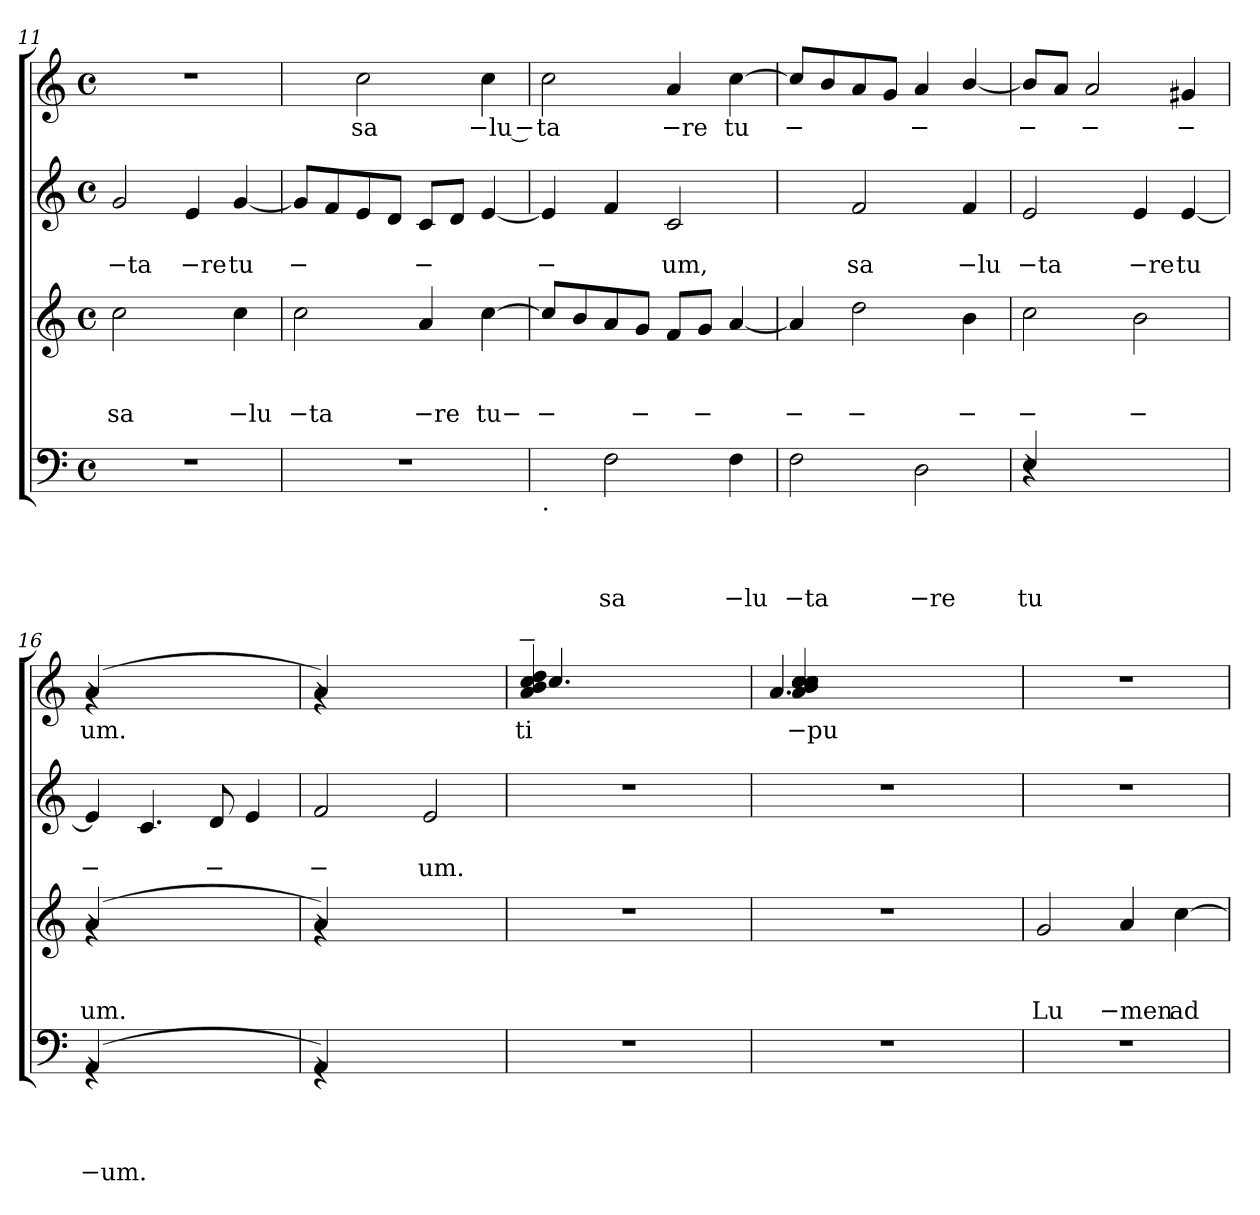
**kern	**text	**text	**text	**text	**kern	**text	**text	**text	**kern	**text	**text	**kern	**text
*part4	*part4	*part4	*part4	*part4	*part3	*part3	*part3	*part3	*part2	*part2	*part2	*part1	*part1
*staff4	*staff4	*staff4	*staff4	*staff4	*staff3	*staff3	*staff3	*staff3	*staff2	*staff2	*staff2	*staff1	*staff1
*clefF4	*	*	*	*	*clefG2	*	*	*	*clefG2	*	*	*clefG2	*
*k[]	*	*	*	*	*k[]	*	*	*	*k[]	*	*	*k[]	*
*C:	*	*	*	*	*C:	*	*	*	*C:	*	*	*C:	*
*M4/4	*	*	*	*	*M4/4	*	*	*	*M4/4	*	*	*M4/4	*
*met(c)	*	*	*	*	*met(c)	*	*	*	*met(c)	*	*	*met(c)	*
=11	=11	=11	=11	=11	=11	=11	=11	=11	=11	=11	=11	=11	=11
!	!	!	!	!	!	!	!	!LO:LY:b	!	!	!LO:LY:b:rj	!	!
1r	.	.	.	.	2cc\	.	.	sa	2g/	.	−ta	1r	.
!	!	!	!	!	!	!	!	!	!	!	!LO:LY:b:rj	!	!
.	.	.	.	.	4ryy	.	.	.	4e/	.	−re	.	.
!	!	!	!	!	!	!	!	!LO:LY:b:rj	!	!	!LO:LY:b	!	!
.	.	.	.	.	4cc\	.	.	−lu	[<4g/	.	tu	.	.
=12	=12	=12	=12	=12	=12	=12	=12	=12	=12	=12	=12	=12	=12
!	!	!	!	!	!	!	!	!LO:LY:b:rj	!	!	!LO:LY:b	!	!
1r	.	.	.	.	2cc\	.	.	−ta	8g/L]	.	−	4ryy	.
.	.	.	.	.	.	.	.	.	8f/	.	.	.	.
!	!	!	!	!	!	!	!	!	!	!	!	!	!LO:LY:b
.	.	.	.	.	.	.	.	.	8e/	.	.	2cc\	sa
.	.	.	.	.	.	.	.	.	8d/J	.	.	.	.
!	!	!	!	!	!	!	!	!LO:LY:b:rj	!	!	!LO:LY:b	!	!
.	.	.	.	.	4a/	.	.	−re	8c/L	.	−	.	.
.	.	.	.	.	.	.	.	.	8d/J	.	.	.	.
!	!	!	!	!	!	!	!	!LO:LY:b	!	!	!	!	!LO:LY:b:rj
.	.	.	.	.	[>4cc\	.	.	tu−	[>4e/	.	.	4cc\	−lu −
!!LO:PB:g=z
=13	=13	=13	=13	=13	=13	=13	=13	=13	=13	=13	=13	=13	=13
!LO:TX:b:t=.	!	!	!	!	!	!	!	!	!	!	!	!	!
!	!	!	!	!	!	!	!	!LO:LY:b	!	!	!LO:LY:b	!	!LO:LY:b
4ryy	.	.	.	.	8cc/L]	.	.	−	4e/]	.	−	2cc\	ta
.	.	.	.	.	8b/	.	.	.	.	.	.	.	.
!	!	!	!	!LO:LY:b	!	!	!	!	!	!	!	!	!
2F\	.	.	.	sa	8a/	.	.	.	4f/	.	.	.	.
!	!	!	!	!	!	!	!	!LO:LY:b	!	!	!	!	!
.	.	.	.	.	8g/J	.	.	−	.	.	.	.	.
!	!	!	!	!	!	!	!	!	!	!	!LO:LY:b	!	!LO:LY:b:rj
.	.	.	.	.	8f/L	.	.	.	2c/	.	um,	4a/	−re
!	!	!	!	!	!	!	!	!LO:LY:b	!	!	!	!	!
.	.	.	.	.	8g/J	.	.	−	.	.	.	.	.
!	!	!	!	!LO:LY:b:rj	!	!	!	!	!	!	!	!	!LO:LY:b
4F\	.	.	.	−lu	[<4a/	.	.	.	.	.	.	[>4cc\	tu
=14	=14	=14	=14	=14	=14	=14	=14	=14	=14	=14	=14	=14	=14
!	!	!	!	!LO:LY:b:rj	!	!	!	!LO:LY:b	!	!	!	!	!LO:LY:b
2F\	.	.	.	−ta	4a/]	.	.	−	4ryy	.	.	8cc/L]	−
.	.	.	.	.	.	.	.	.	.	.	.	8b/	.
!	!	!	!	!	!	!	!	!LO:LY:b	!	!	!LO:LY:b	!	!
.	.	.	.	.	2dd\	.	.	−	2f/	.	sa	8a/	.
.	.	.	.	.	.	.	.	.	.	.	.	8g/J	.
!	!	!	!	!LO:LY:b:rj	!	!	!	!	!	!	!	!	!LO:LY:b
2D\	.	.	.	−re	.	.	.	.	.	.	.	4a/	−
!	!	!	!	!	!	!	!	!LO:LY:b	!	!	!LO:LY:b:rj	!	!
.	.	.	.	.	4b\	.	.	−	4f/	.	−lu	[<4b/	.
=15	=15	=15	=15	=15	=15	=15	=15	=15	=15	=15	=15	=15	=15
!LO:N:head=solid	!	!	!	!LO:LY:b	!	!	!	!LO:LY:b	!	!	!LO:LY:b:rj	!	!LO:LY:b
*^	*	*	*	*	*	*	*	*	*	*	*	*	*
4E/	4rC	.	.	.	tu	2cc\	.	.	−	2e/	.	−ta	8b/L]	−
.	.	.	.	.	.	.	.	.	.	.	.	.	8a/J	.
!	!	!	!	!	!	!	!	!	!	!	!	!	!	!LO:LY:b
2.ryy	2.ryy	.	.	.	.	.	.	.	.	.	.	.	2a/	−
!	!	!	!	!	!	!	!	!	!LO:LY:b	!	!	!LO:LY:b:rj	!	!
.	.	.	.	.	.	2b\	.	.	−	4e/	.	−re	.	.
!	!	!	!	!	!	!	!	!	!	!	!	!LO:LY:b	!	!LO:LY:b
.	.	.	.	.	.	.	.	.	.	[<4e/	.	tu	4g#X/	−
=16	=16	=16	=16	=16	=16	=16	=16	=16	=16	=16	=16	=16	=16	=16
!LO:N:head=solid	!	!	!	!	!LO:LY:b:rj	!LO:N:head=solid	!	!	!LO:LY:b	!	!	!LO:LY:b	!LO:N:head=solid	!LO:LY:b
*	*	*	*	*	*	*^	*	*	*	*	*	*	*^	*
(<4AA/	4rFF	.	.	.	−um.	(<4a/	4rf	.	.	um.	4e/]	.	−	(<4a/	4rf	um.
2.ryy	2.ryy	.	.	.	.	2.ryy	2.ryy	.	.	.	4.c/	.	.	2.ryy	2.ryy	.
!	!	!	!	!	!	!	!	!	!	!	!	!	!LO:LY:b	!	!	!
.	.	.	.	.	.	.	.	.	.	.	8d/	.	−	.	.	.
.	.	.	.	.	.	.	.	.	.	.	4e/	.	.	.	.	.
=17	=17	=17	=17	=17	=17	=17	=17	=17	=17	=17	=17	=17	=17	=17	=17	=17
!LO:N:head=solid	!	!	!	!	!	!LO:N:head=solid	!	!	!	!	!	!	!LO:LY:b	!LO:N:head=solid	!	!
4AA/)	4rFF	.	.	.	.	4a/)	4rf	.	.	.	2f/	.	−	4a/)	4rf	.
2.ryy	2.ryy	.	.	.	.	2.ryy	2.ryy	.	.	.	.	.	.	2.ryy	2.ryy	.
!	!	!	!	!	!	!	!	!	!	!	!	!	!LO:LY:b	!	!	!
.	.	.	.	.	.	.	.	.	.	.	2e/	.	um.	.	.	.
*v	*v	*	*	*	*	*	*	*	*	*	*	*	*	*	*	*
*	*	*	*	*	*v	*v	*	*	*	*	*	*	*	*	*
!!LO:LB:g=z	!!
=18	=18	=18	=18	=18	=18	=18	=18	=18	=18	=18	=18	=18	=18	=18
!	!	!	!	!	!	!	!	!	!	!	!	!	!	!LO:LY:b:rj
!	!	!	!	!	!	!	!	!	!	!	!	!	!	!LO:LY:b
1r	.	.	.	.	1r	.	.	.	1r	.	.	(<4a/~> 4b/~> 4cc/~> 4dd/~>	4.cc/	ti
.	.	.	.	.	.	.	.	.	.	.	.	2ryy	.	.
.	.	.	.	.	.	.	.	.	.	.	.	.	2ryy	.
.	.	.	.	.	.	.	.	.	.	.	.	8ryy	.	.
.	.	.	.	.	.	.	.	.	.	.	.	8ryy	8ryy	.
=19	=19	=19	=19	=19	=19	=19	=19	=19	=19	=19	=19	=19	=19	=19
!	!	!	!	!	!	!	!	!	!	!	!	!	!	!LO:LY:b
1r	.	.	.	.	1r	.	.	.	1r	.	.	(<4a/ 4b/ 4cc/ 4cc/ 4cc/ 4cc/ 4cc/ 4cc/ 4cc/ 4cc/ 4cc/ 4cc/	4.a/)	−pu
.	.	.	.	.	.	.	.	.	.	.	.	2ryy	.	.
.	.	.	.	.	.	.	.	.	.	.	.	.	2ryy	.
.	.	.	.	.	.	.	.	.	.	.	.	8ryy	.	.
.	.	.	.	.	.	.	.	.	.	.	.	8ryy	8ryy	.
!!LO:LB:g=z
=20	=20	=20	=20	=20	=20	=20	=20	=20	=20	=20	=20	=20	=20	=20
!	!	!	!	!	!	!	!	!LO:LY:b	!	!	!	!	!	!
*	*	*	*	*	*	*	*	*	*	*	*	*v	*v	*
1r	.	.	.	.	2g/	.	.	Lu	1r	.	.	1r	.
!	!	!	!	!	!	!	!	!LO:LY:b:rj	!	!	!	!	!
.	.	.	.	.	4a/	.	.	−men	.	.	.	.	.
!	!	!	!	!	!	!	!	!LO:LY:b	!	!	!	!	!
.	.	.	.	.	[>4cc\	.	.	ad	.	.	.	.	.
=	=	=	=	=	=	=	=	=	=	=	=	=	=
*-	*-	*-	*-	*-	*-	*-	*-	*-	*-	*-	*-	*-	*-
